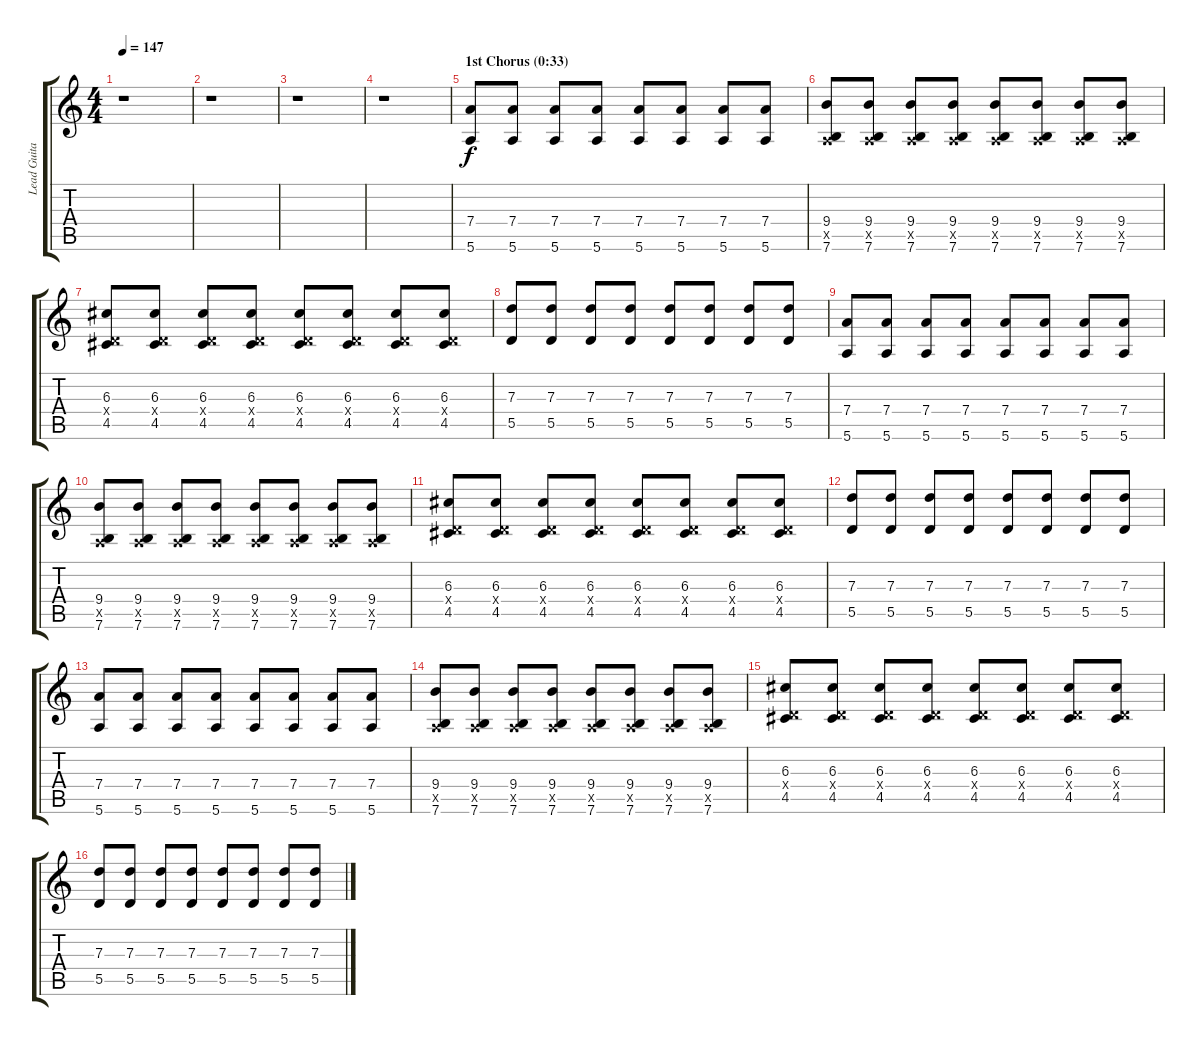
\track ("Lead Guitar" "Lead Guita") {instrument overdrivenguitar}
\staff {score tabs}
\tuning (E4 B3 G3 D3 A2 E2) {hide}
\ts (4 4)
\tempo 147
\clef g2
\ks c
r.1{dy f} |
r.1 |
r.1 |
r.1 |
\section ("" "1st Chorus (0:33)")
(7.4 5.6).8{volume 12} (7.4 5.6).8 (7.4 5.6).8 (7.4 5.6).8 (7.4 5.6).8 (7.4 5.6).8 (7.4 5.6).8 (7.4 5.6).8 |
(9.4 0.5{x} 7.6).8 (9.4 0.5{x} 7.6).8 (9.4 0.5{x} 7.6).8 (9.4 0.5{x} 7.6).8 (9.4 0.5{x} 7.6).8 (9.4 0.5{x} 7.6).8 (9.4 0.5{x} 7.6).8 (9.4 0.5{x} 7.6).8 |
(6.3 0.4{x} 4.5).8 (6.3 0.4{x} 4.5).8 (6.3 0.4{x} 4.5).8 (6.3 0.4{x} 4.5).8 (6.3 0.4{x} 4.5).8 (6.3 0.4{x} 4.5).8 (6.3 0.4{x} 4.5).8 (6.3 0.4{x} 4.5).8 |
(7.3 5.5).8 (7.3 5.5).8 (7.3 5.5).8 (7.3 5.5).8 (7.3 5.5).8 (7.3 5.5).8 (7.3 5.5).8 (7.3 5.5).8 |
(7.4 5.6).8{volume 12} (7.4 5.6).8 (7.4 5.6).8 (7.4 5.6).8 (7.4 5.6).8 (7.4 5.6).8 (7.4 5.6).8 (7.4 5.6).8 |
(9.4 0.5{x} 7.6).8 (9.4 0.5{x} 7.6).8 (9.4 0.5{x} 7.6).8 (9.4 0.5{x} 7.6).8 (9.4 0.5{x} 7.6).8 (9.4 0.5{x} 7.6).8 (9.4 0.5{x} 7.6).8 (9.4 0.5{x} 7.6).8 |
(6.3 0.4{x} 4.5).8 (6.3 0.4{x} 4.5).8 (6.3 0.4{x} 4.5).8 (6.3 0.4{x} 4.5).8 (6.3 0.4{x} 4.5).8 (6.3 0.4{x} 4.5).8 (6.3 0.4{x} 4.5).8 (6.3 0.4{x} 4.5).8 |
(7.3 5.5).8 (7.3 5.5).8 (7.3 5.5).8 (7.3 5.5).8 (7.3 5.5).8 (7.3 5.5).8 (7.3 5.5).8 (7.3 5.5).8 |
(7.4 5.6).8{volume 12} (7.4 5.6).8 (7.4 5.6).8 (7.4 5.6).8 (7.4 5.6).8 (7.4 5.6).8 (7.4 5.6).8 (7.4 5.6).8 |
(9.4 0.5{x} 7.6).8 (9.4 0.5{x} 7.6).8 (9.4 0.5{x} 7.6).8 (9.4 0.5{x} 7.6).8 (9.4 0.5{x} 7.6).8 (9.4 0.5{x} 7.6).8 (9.4 0.5{x} 7.6).8 (9.4 0.5{x} 7.6).8 |
(6.3 0.4{x} 4.5).8 (6.3 0.4{x} 4.5).8 (6.3 0.4{x} 4.5).8 (6.3 0.4{x} 4.5).8 (6.3 0.4{x} 4.5).8 (6.3 0.4{x} 4.5).8 (6.3 0.4{x} 4.5).8 (6.3 0.4{x} 4.5).8 |
(7.3 5.5).8 (7.3 5.5).8 (7.3 5.5).8 (7.3 5.5).8 (7.3 5.5).8 (7.3 5.5).8 (7.3 5.5).8 (7.3 5.5).8
